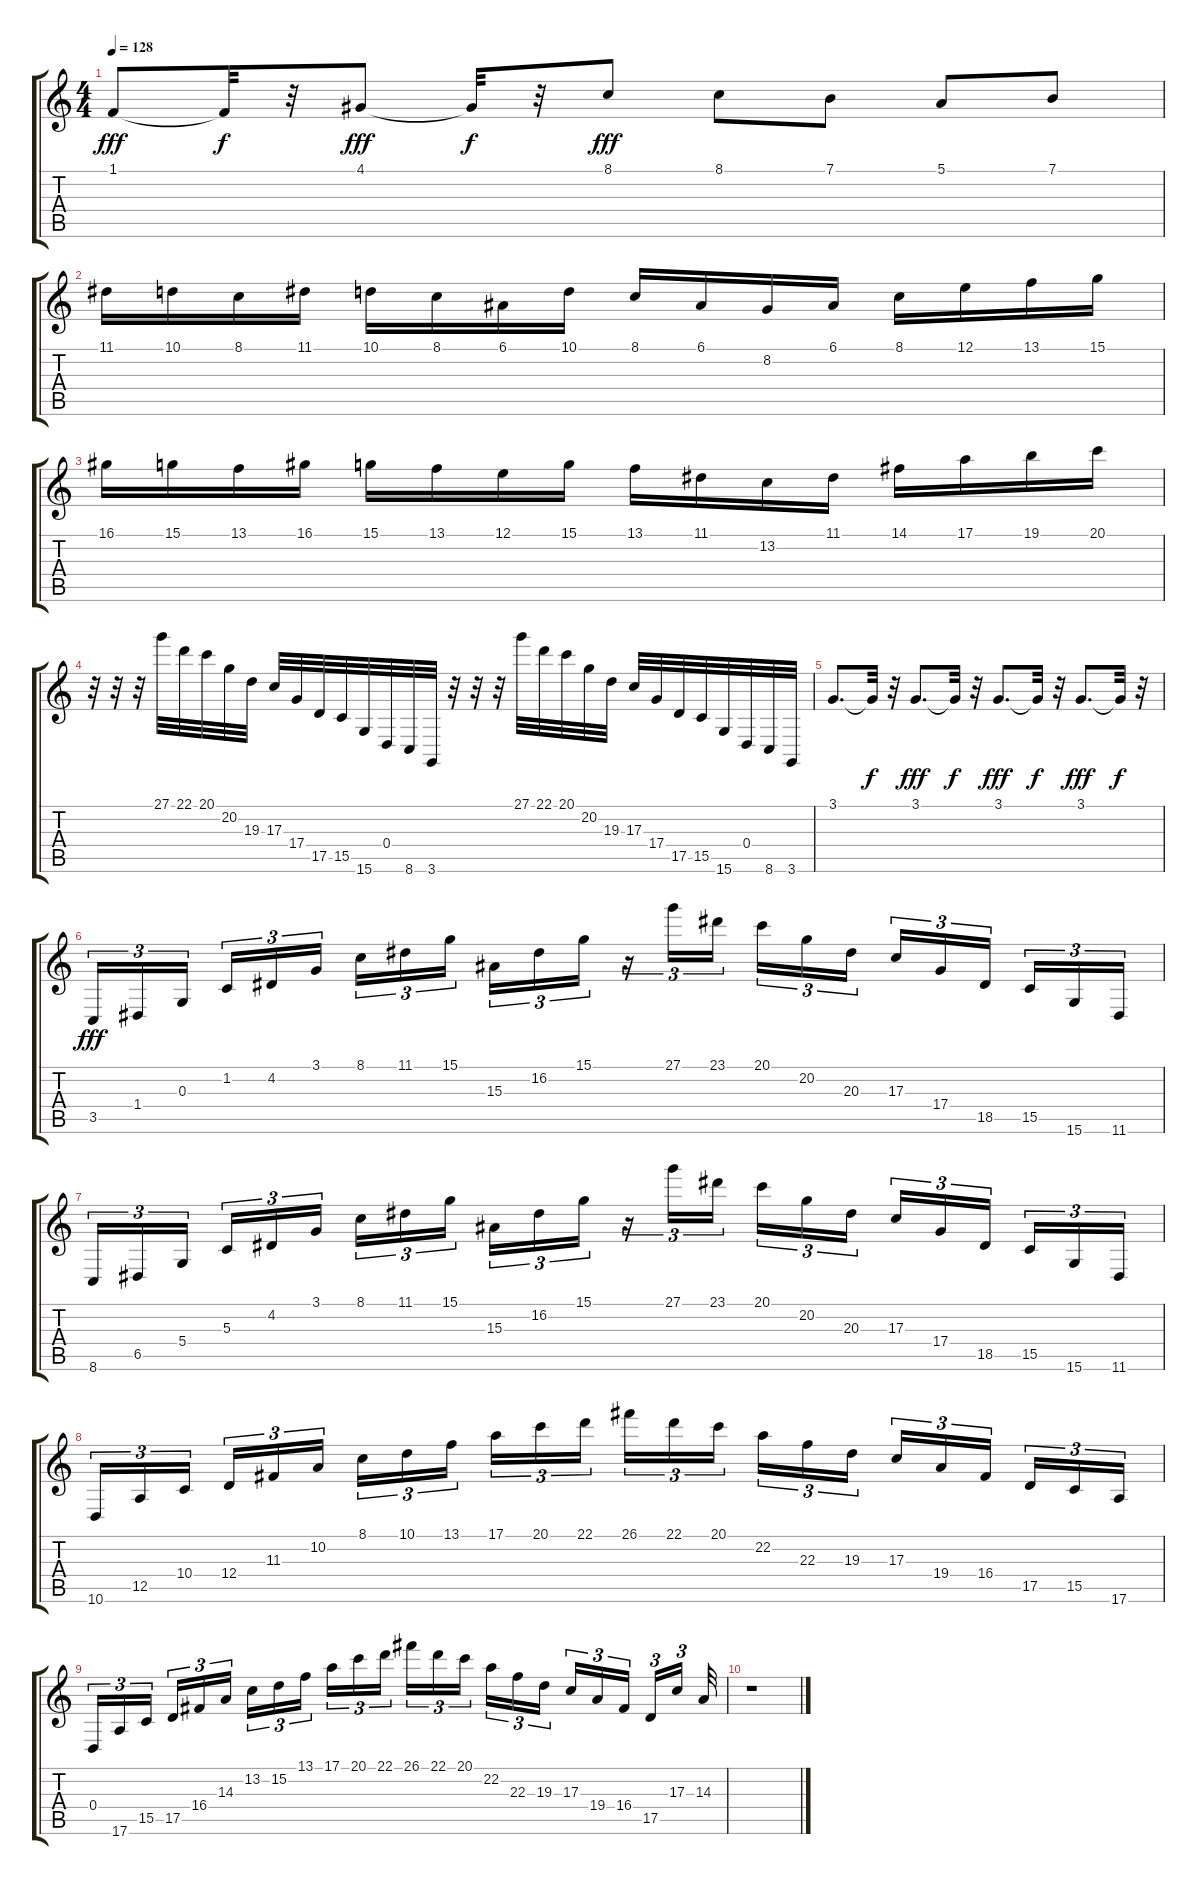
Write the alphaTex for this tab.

\track "" {instrument lead1square}
\staff {score tabs}
\tuning (E4 B3 G3 D3 A2 E2) {hide}
\ts (4 4)
\tempo 128
\clef g2
\ks c
1.1.8{dy fff} 1.1{t}.32{dy f} r.32 4.1.8{dy fff} 4.1{t}.32{dy f} r.32 8.1.8{dy fff} 8.1.8 7.1.8 5.1.8 7.1.8 |
11.1.16 10.1.16 8.1.16 11.1.16 10.1.16 8.1.16 6.1.16 10.1.16 8.1.16 6.1.16 8.2.16 6.1.16 8.1.16 12.1.16 13.1.16 15.1.16 |
16.1.16 15.1.16 13.1.16 16.1.16 15.1.16 13.1.16 12.1.16 15.1.16 13.1.16 11.1.16 13.2.16 11.1.16 14.1.16 17.1.16 19.1.16 20.1.16 |
r.32{volume 11 balance 8} r.32 r.32 27.1.32 22.1.32 20.1.32 20.2.32 19.3.32 17.3.32 17.4.32 17.5.32 15.5.32 15.6.32 0.4.32 8.6.32 3.6.32 r.32{volume 8} r.32 r.32 27.1.32 22.1.32 20.1.32 20.2.32 19.3.32 17.3.32 17.4.32 17.5.32 15.5.32 15.6.32 0.4.32 8.6.32 3.6.32 |
3.1.8{d volume 6 balance 16} 3.1{t}.32{dy f} r.32 3.1.8{d dy fff} 3.1{t}.32{dy f} r.32 3.1.8{d dy fff} 3.1{t}.32{dy f} r.32 3.1.8{d dy fff} 3.1{t}.32{dy f} r.32 |
3.5.16{tu (3 2) dy fff} 1.4.16{tu (3 2)} 0.3.16{tu (3 2)} 1.2.16{tu (3 2)} 4.2.16{tu (3 2)} 3.1.16{tu (3 2)} 8.1.16{tu (3 2)} 11.1.16{tu (3 2)} 15.1.16{tu (3 2)} 15.3.16{tu (3 2)} 16.2.16{tu (3 2)} 15.1.16{tu (3 2)} r.16{tu (3 2)} 27.1.16{tu (3 2)} 23.1.16{tu (3 2)} 20.1.16{tu (3 2)} 20.2.16{tu (3 2)} 20.3.16{tu (3 2)} 17.3.16{tu (3 2)} 17.4.16{tu (3 2)} 18.5.16{tu (3 2)} 15.5.16{tu (3 2)} 15.6.16{tu (3 2)} 11.6.16{tu (3 2)} |
8.6.16{tu (3 2)} 6.5.16{tu (3 2)} 5.4.16{tu (3 2)} 5.3.16{tu (3 2)} 4.2.16{tu (3 2)} 3.1.16{tu (3 2)} 8.1.16{tu (3 2)} 11.1.16{tu (3 2)} 15.1.16{tu (3 2)} 15.3.16{tu (3 2)} 16.2.16{tu (3 2)} 15.1.16{tu (3 2)} r.16{tu (3 2)} 27.1.16{tu (3 2)} 23.1.16{tu (3 2)} 20.1.16{tu (3 2)} 20.2.16{tu (3 2)} 20.3.16{tu (3 2)} 17.3.16{tu (3 2)} 17.4.16{tu (3 2)} 18.5.16{tu (3 2)} 15.5.16{tu (3 2)} 15.6.16{tu (3 2)} 11.6.16{tu (3 2)} |
10.6.16{tu (3 2)} 12.5.16{tu (3 2)} 10.4.16{tu (3 2)} 12.4.16{tu (3 2)} 11.3.16{tu (3 2)} 10.2.16{tu (3 2)} 8.1.16{tu (3 2)} 10.1.16{tu (3 2)} 13.1.16{tu (3 2)} 17.1.16{tu (3 2)} 20.1.16{tu (3 2)} 22.1.16{tu (3 2)} 26.1.16{tu (3 2)} 22.1.16{tu (3 2)} 20.1.16{tu (3 2)} 22.2.16{tu (3 2)} 22.3.16{tu (3 2)} 19.3.16{tu (3 2)} 17.3.16{tu (3 2)} 19.4.16{tu (3 2)} 16.4.16{tu (3 2)} 17.5.16{tu (3 2)} 15.5.16{tu (3 2)} 17.6.16{tu (3 2)} |
0.4.16{tu (3 2)} 17.6.16{tu (3 2)} 15.5.16{tu (3 2)} 17.5.16{tu (3 2)} 16.4.16{tu (3 2)} 14.3.16{tu (3 2)} 13.2.16{tu (3 2)} 15.2.16{tu (3 2)} 13.1.16{tu (3 2)} 17.1.16{tu (3 2)} 20.1.16{tu (3 2)} 22.1.16{tu (3 2)} 26.1.16{tu (3 2)} 22.1.16{tu (3 2)} 20.1.16{tu (3 2)} 22.2.16{tu (3 2)} 22.3.16{tu (3 2)} 19.3.16{tu (3 2)} 17.3.16{tu (3 2)} 19.4.16{tu (3 2)} 16.4.16{tu (3 2)} 17.5.16{tu (3 2)} 17.3.16{tu (3 2)} 14.3.32 |
r.1
